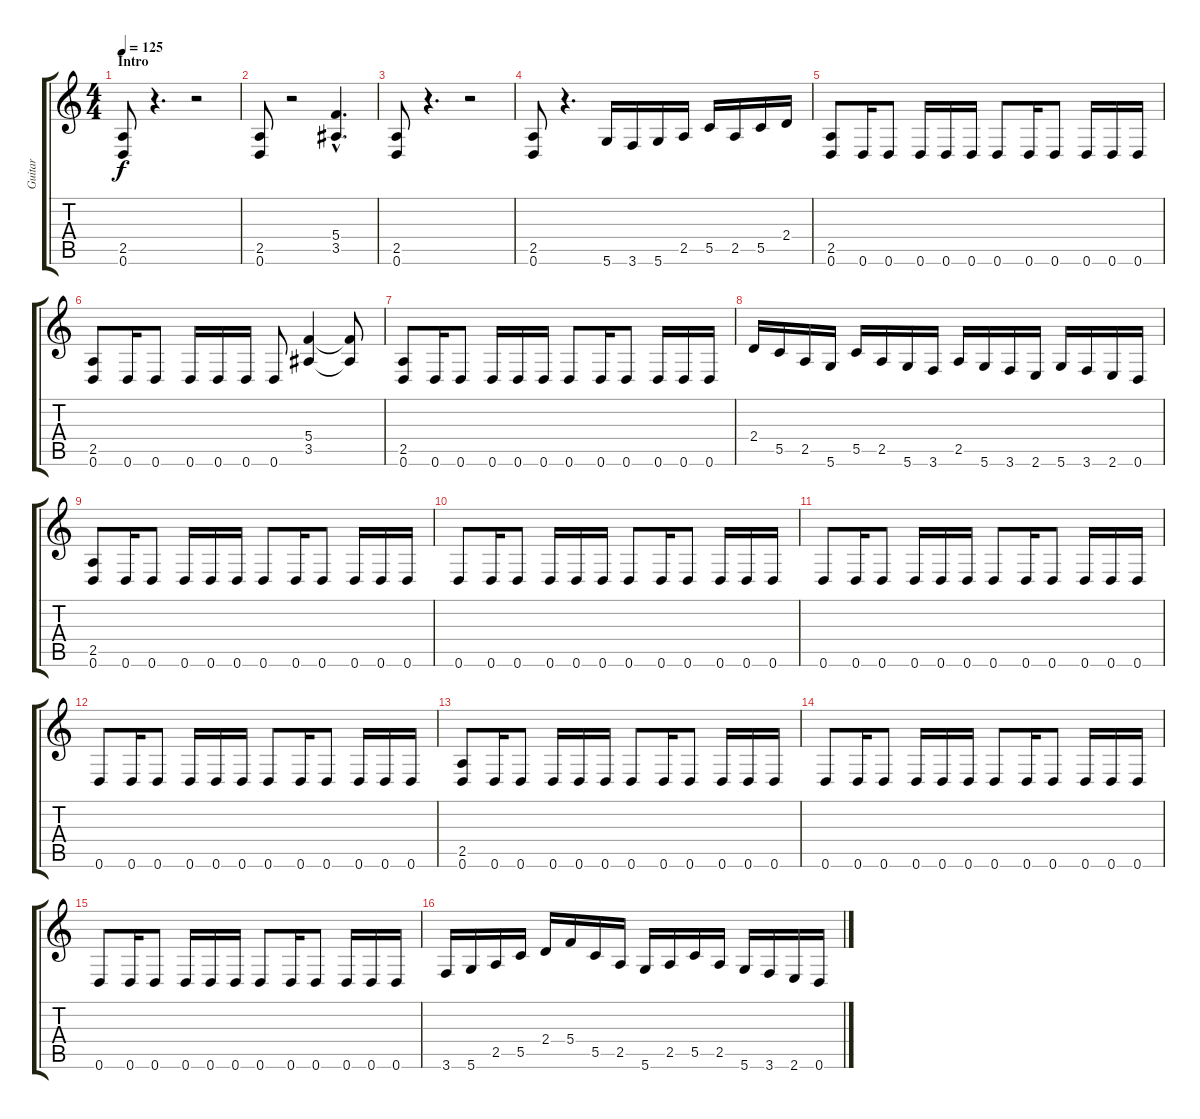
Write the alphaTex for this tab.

\track ("Guitar" "Guitar") {instrument distortionguitar}
\staff {score tabs}
\tuning (D4 A3 F3 C3 G2 D2) {hide}
\ts (4 4)
\section ("" "Intro")
\tempo 125
\clef g2
\ks c
(2.5 0.6).8{dy f instrument distortionguitar} r.4{d} r.2 |
(2.5 0.6).8 r.2 (5.4{hac} 3.5{hac}).4{d} |
(2.5 0.6).8 r.4{d} r.2 |
(2.5 0.6).8 r.4{d} 5.6.16 3.6.16 5.6.16 2.5.16 5.5.16 2.5.16 5.5.16 2.4.16 |
(2.5 0.6).8 0.6.16 0.6.8 0.6.16 0.6.16 0.6.16 0.6.8 0.6.16 0.6.8 0.6.16 0.6.16 0.6.16 |
(2.5 0.6).8 0.6.16 0.6.8 0.6.16 0.6.16 0.6.16 0.6.8 (5.4 3.5).4 (5.4{t} 3.5{t}).8 |
(2.5 0.6).8 0.6.16 0.6.8 0.6.16 0.6.16 0.6.16 0.6.8 0.6.16 0.6.8 0.6.16 0.6.16 0.6.16 |
2.4.16 5.5.16 2.5.16 5.6.16 5.5.16 2.5.16 5.6.16 3.6.16 2.5.16 5.6.16 3.6.16 2.6.16 5.6.16 3.6.16 2.6.16 0.6.16 |
(2.5 0.6).8 0.6.16 0.6.8 0.6.16 0.6.16 0.6.16 0.6.8 0.6.16 0.6.8 0.6.16 0.6.16 0.6.16 |
0.6.8 0.6.16 0.6.8 0.6.16 0.6.16 0.6.16 0.6.8 0.6.16 0.6.8 0.6.16 0.6.16 0.6.16 |
0.6.8 0.6.16 0.6.8 0.6.16 0.6.16 0.6.16 0.6.8 0.6.16 0.6.8 0.6.16 0.6.16 0.6.16 |
0.6.8 0.6.16 0.6.8 0.6.16 0.6.16 0.6.16 0.6.8 0.6.16 0.6.8 0.6.16 0.6.16 0.6.16 |
(2.5 0.6).8 0.6.16 0.6.8 0.6.16 0.6.16 0.6.16 0.6.8 0.6.16 0.6.8 0.6.16 0.6.16 0.6.16 |
0.6.8 0.6.16 0.6.8 0.6.16 0.6.16 0.6.16 0.6.8 0.6.16 0.6.8 0.6.16 0.6.16 0.6.16 |
0.6.8 0.6.16 0.6.8 0.6.16 0.6.16 0.6.16 0.6.8 0.6.16 0.6.8 0.6.16 0.6.16 0.6.16 |
3.6.16 5.6.16 2.5.16 5.5.16 2.4.16 5.4.16 5.5.16 2.5.16 5.6.16 2.5.16 5.5.16 2.5.16 5.6.16 3.6.16 2.6.16 0.6.16
